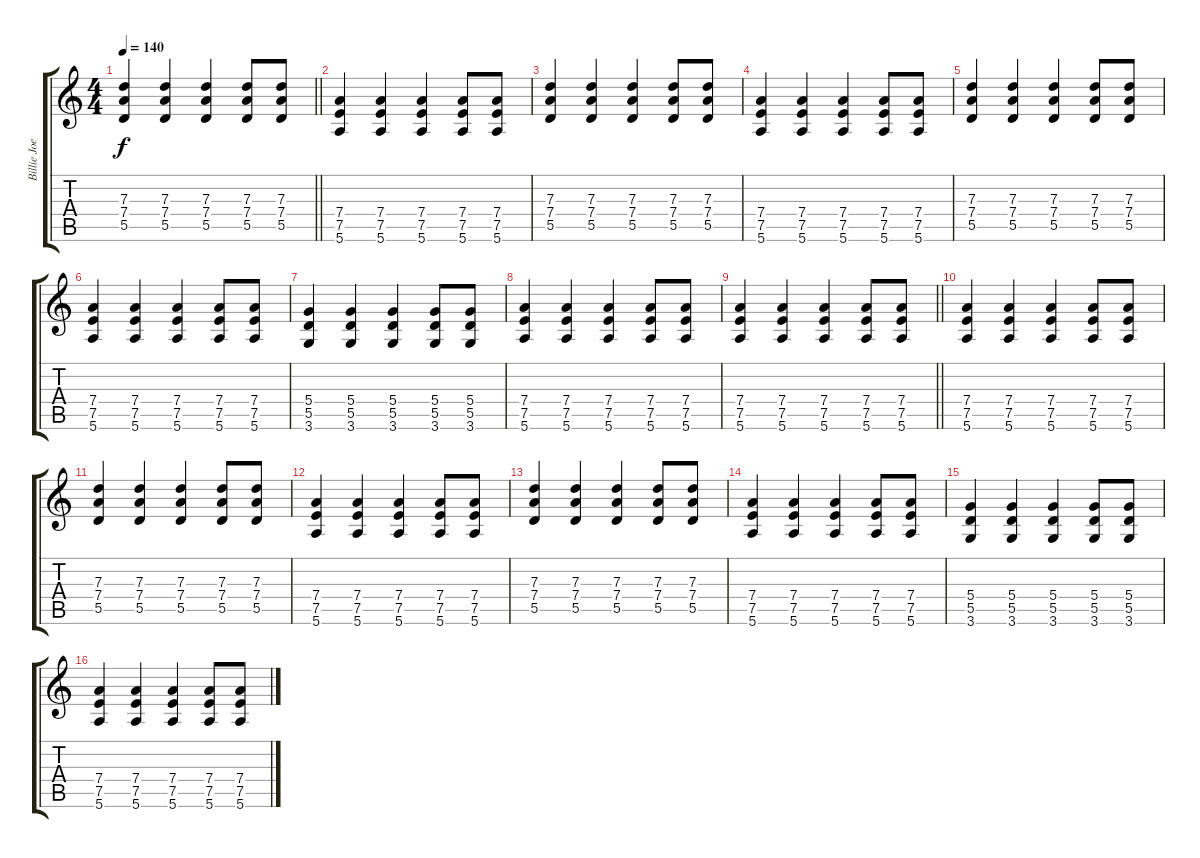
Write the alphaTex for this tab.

\track ("Billie Joe" "Billie Joe") {instrument distortionguitar}
\staff {score tabs}
\tuning (E4 B3 G3 D3 A2 E2) {hide}
\ts (4 4)
\tempo 140
\clef g2
\barLineRight lightlight
\ks c
(7.3 7.4 5.5).4{dy f} (7.3 7.4 5.5).4 (7.3 7.4 5.5).4 (7.3 7.4 5.5).8 (7.3 7.4 5.5).8 |
(7.4 7.5 5.6).4 (7.4 7.5 5.6).4 (7.4 7.5 5.6).4 (7.4 7.5 5.6).8 (7.4 7.5 5.6).8 |
(7.3 7.4 5.5).4 (7.3 7.4 5.5).4 (7.3 7.4 5.5).4 (7.3 7.4 5.5).8 (7.3 7.4 5.5).8 |
(7.4 7.5 5.6).4 (7.4 7.5 5.6).4 (7.4 7.5 5.6).4 (7.4 7.5 5.6).8 (7.4 7.5 5.6).8 |
(7.3 7.4 5.5).4 (7.3 7.4 5.5).4 (7.3 7.4 5.5).4 (7.3 7.4 5.5).8 (7.3 7.4 5.5).8 |
(7.4 7.5 5.6).4 (7.4 7.5 5.6).4 (7.4 7.5 5.6).4 (7.4 7.5 5.6).8 (7.4 7.5 5.6).8 |
(5.4 5.5 3.6).4 (5.4 5.5 3.6).4 (5.4 5.5 3.6).4 (5.4 5.5 3.6).8 (5.4 5.5 3.6).8 |
(7.4 7.5 5.6).4 (7.4 7.5 5.6).4 (7.4 7.5 5.6).4 (7.4 7.5 5.6).8 (7.4 7.5 5.6).8 |
\barLineRight lightlight
(7.4 7.5 5.6).4 (7.4 7.5 5.6).4 (7.4 7.5 5.6).4 (7.4 7.5 5.6).8 (7.4 7.5 5.6).8 |
(7.4 7.5 5.6).4 (7.4 7.5 5.6).4 (7.4 7.5 5.6).4 (7.4 7.5 5.6).8 (7.4 7.5 5.6).8 |
(7.3 7.4 5.5).4 (7.3 7.4 5.5).4 (7.3 7.4 5.5).4 (7.3 7.4 5.5).8 (7.3 7.4 5.5).8 |
(7.4 7.5 5.6).4 (7.4 7.5 5.6).4 (7.4 7.5 5.6).4 (7.4 7.5 5.6).8 (7.4 7.5 5.6).8 |
(7.3 7.4 5.5).4 (7.3 7.4 5.5).4 (7.3 7.4 5.5).4 (7.3 7.4 5.5).8 (7.3 7.4 5.5).8 |
(7.4 7.5 5.6).4 (7.4 7.5 5.6).4 (7.4 7.5 5.6).4 (7.4 7.5 5.6).8 (7.4 7.5 5.6).8 |
(5.4 5.5 3.6).4 (5.4 5.5 3.6).4 (5.4 5.5 3.6).4 (5.4 5.5 3.6).8 (5.4 5.5 3.6).8 |
(7.4 7.5 5.6).4 (7.4 7.5 5.6).4 (7.4 7.5 5.6).4 (7.4 7.5 5.6).8 (7.4 7.5 5.6).8
